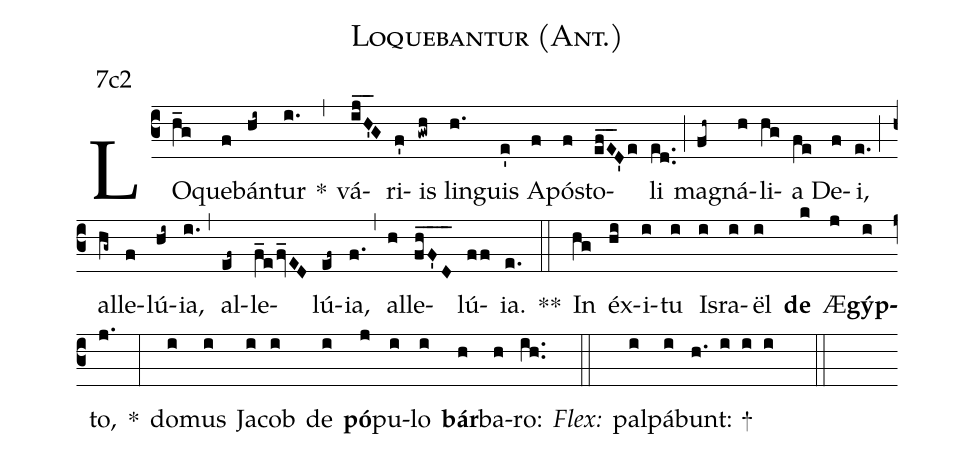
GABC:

name:Loquebantur (Ant.);
office-part:Antiphona;
mode:7;
annotation: 7c2;
%%
(c3) LO(h_g)que(f)bán(hi~)tur(i.) *(,) vá(ij_H'_G)ri(f')is(gwh) lin(h.)guis(e') A(f)pó(f)sto(ef_E_D'e)li(ed..) (;) ma(fh~)gná(h)li(hg)a(fe) De(f)i,(e.) (;) al(hg~)le(f)lú(hi~){ia},(i.) (,) al(ef~)le(f_efv_ED)lú(ef~){ia},(f.) (,) al(h)le(fh_F'_D_)lú(ff){ia}.(e.) **(::)
In(hg) éx(hi)i(i)tu(i) Is(i)ra(i)ël(i) <b>de</b>(k) Æ(j)<b>gýp</b>(i)to,(j.) *(:) do(i)mus(i) Ja(i)cob(i) de(i) <b>pó</b>(j)pu(i)lo(i) <b>bár</b>(h)ba(h)ro:(ih..)
<i>Flex:</i>(::)  pal(i)pá(i)bunt: +(h. i i i  ::)
